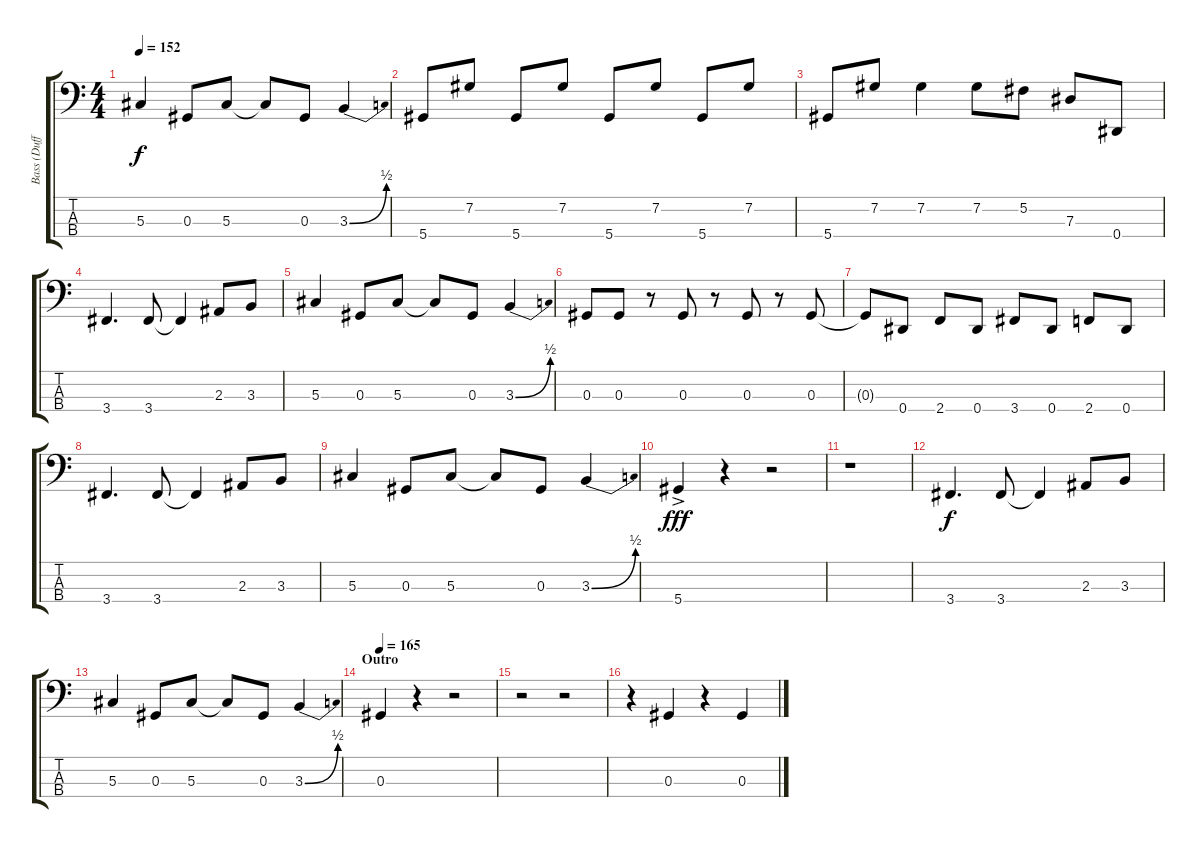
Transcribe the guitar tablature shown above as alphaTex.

\track ("Bass (Duff)" "Bass (Duff") {instrument electricbasspick}
\staff {score tabs}
\tuning (Gb2 Db2 Ab1 Eb1) {hide}
\ts (4 4)
\tempo 152
\clef f4
\ks c
5.3.4{dy f} 0.3.8 5.3.8 5.3{t}.8 0.3.8 3.3{be (bend 0 0 60 2)}.4 |
5.4.8 7.2.8 5.4.8 7.2.8 5.4.8 7.2.8 5.4.8 7.2.8 |
5.4.8 7.2.8 7.2.4 7.2.8 5.2.8 7.3.8 0.4.8 |
3.4.4{d} 3.4.8 3.4{t}.4 2.3.8 3.3.8 |
5.3.4 0.3.8 5.3.8 5.3{t}.8 0.3.8 3.3{be (bend 0 0 60 2)}.4 |
0.3.8 0.3.8 r.8 0.3.8 r.8 0.3.8 r.8 0.3.8 |
0.3{t}.8 0.4.8 2.4.8 0.4.8 3.4.8 0.4.8 2.4.8 0.4.8 |
3.4.4{d} 3.4.8 3.4{t}.4 2.3.8 3.3.8 |
5.3.4 0.3.8 5.3.8 5.3{t}.8 0.3.8 3.3{be (bend 0 0 60 2)}.4 |
5.4{ac}.4{dy fff} r.4 r.2 |
r.1 |
3.4.4{d dy f} 3.4.8 3.4{t}.4 2.3.8 3.3.8 |
5.3.4 0.3.8 5.3.8 5.3{t}.8 0.3.8 3.3{be (bend 0 0 60 2)}.4 |
\section ("" "Outro")
\tempo 165
0.3.4 r.4 r.2 |
r.2 r.2 |
r.4 0.3.4 r.4 0.3.4
